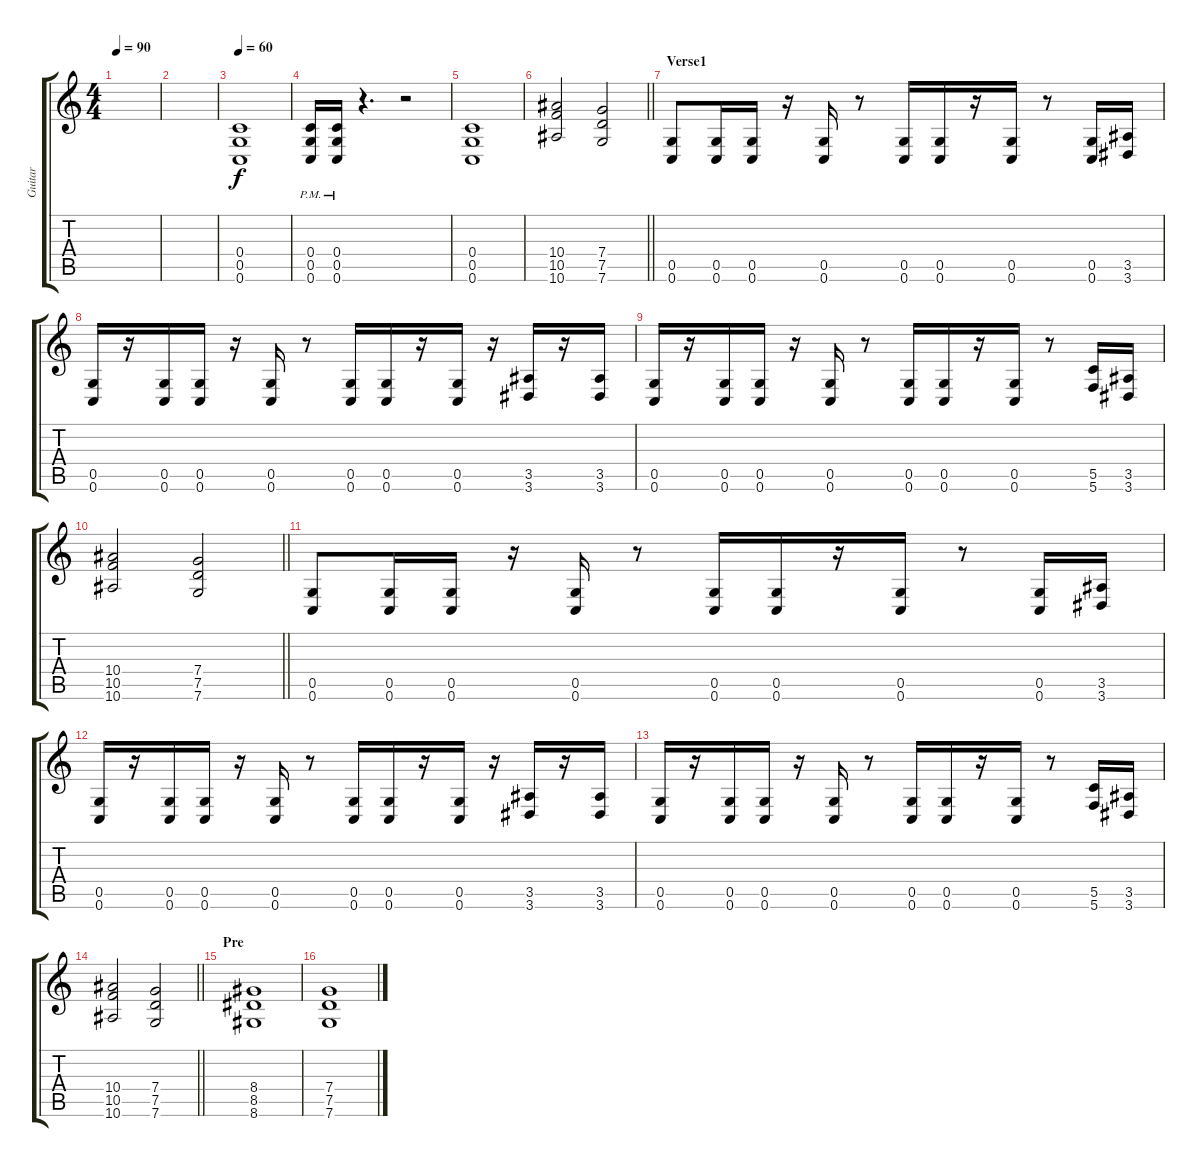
\track ("Guitar" "Guitar") {instrument distortionguitar}
\staff {score tabs}
\tuning (D4 A3 F3 C3 G2 C2) {hide}
\ts (4 4)
\tempo 90
\clef g2
\ks c
|
|
\tempo 60
(0.4 0.5 0.6).1 |
(0.4 0.5 0.6{pm}).16 (0.4 0.5 0.6{pm}).16 r.4{d} r.2 |
(0.4 0.5 0.6).1 |
\barLineRight lightlight
(10.4 10.5 10.6).2 (7.4 7.5 7.6).2 |
\section ("" "Verse1")
(0.5 0.6).8 (0.5 0.6).16 (0.5 0.6).16 r.16 (0.5 0.6).16 r.8 (0.5 0.6).16 (0.5 0.6).16 r.16 (0.5 0.6).16 r.8 (0.5 0.6).16 (3.5 3.6).16 |
(0.5 0.6).16 r.16 (0.5 0.6).16 (0.5 0.6).16 r.16 (0.5 0.6).16 r.8 (0.5 0.6).16 (0.5 0.6).16 r.16 (0.5 0.6).16 r.16 (3.5 3.6).16 r.16 (3.5 3.6).16 |
(0.5 0.6).16 r.16 (0.5 0.6).16 (0.5 0.6).16 r.16 (0.5 0.6).16 r.8 (0.5 0.6).16 (0.5 0.6).16 r.16 (0.5 0.6).16 r.8 (5.5 5.6).16 (3.5 3.6).16 |
\barLineRight lightlight
(10.4 10.5 10.6).2 (7.4 7.5 7.6).2 |
(0.5 0.6).8 (0.5 0.6).16 (0.5 0.6).16 r.16 (0.5 0.6).16 r.8 (0.5 0.6).16 (0.5 0.6).16 r.16 (0.5 0.6).16 r.8 (0.5 0.6).16 (3.5 3.6).16 |
(0.5 0.6).16 r.16 (0.5 0.6).16 (0.5 0.6).16 r.16 (0.5 0.6).16 r.8 (0.5 0.6).16 (0.5 0.6).16 r.16 (0.5 0.6).16 r.16 (3.5 3.6).16 r.16 (3.5 3.6).16 |
(0.5 0.6).16 r.16 (0.5 0.6).16 (0.5 0.6).16 r.16 (0.5 0.6).16 r.8 (0.5 0.6).16 (0.5 0.6).16 r.16 (0.5 0.6).16 r.8 (5.5 5.6).16 (3.5 3.6).16 |
\barLineRight lightlight
(10.4 10.5 10.6).2 (7.4 7.5 7.6).2 |
\section ("" "Pre")
(8.4 8.5 8.6).1 |
(7.4 7.5 7.6).1
